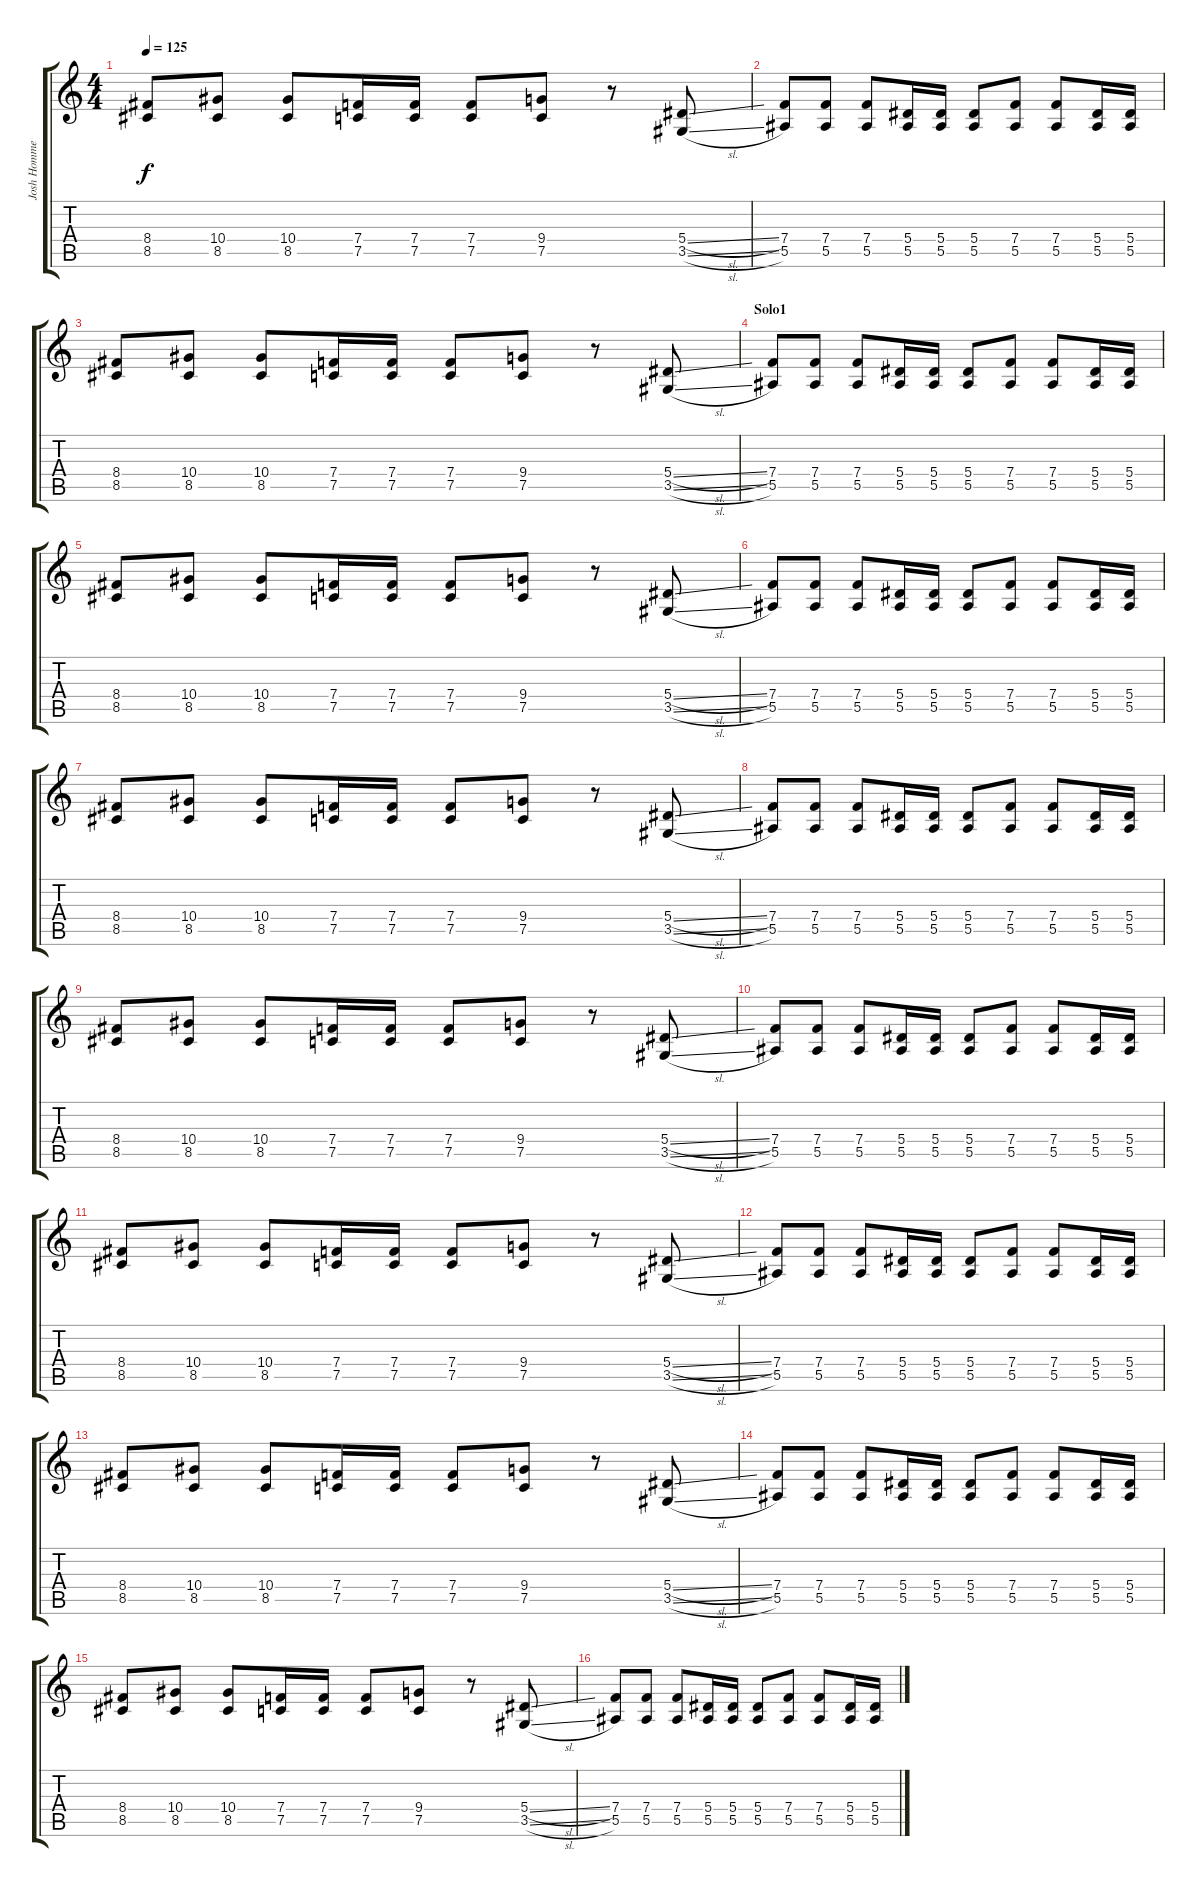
\track ("Josh Homme (guitar)" "Josh Homme") {instrument distortionguitar}
\staff {score tabs}
\tuning (C4 G3 Eb3 Bb2 F2 C2) {hide}
\ts (4 4)
\section ("" "")
\tempo 125
\clef g2
\ks c
(8.4 8.5).8{dy f} (10.4 8.5).8 (10.4 8.5).8 (7.4 7.5).16 (7.4 7.5).16 (7.4 7.5).8 (9.4 7.5).8 r.8 (5.4{sl} 3.5{sl}).8 |
(7.4 5.5).8 (7.4 5.5).8 (7.4 5.5).8 (5.4 5.5).16 (5.4 5.5).16 (5.4 5.5).8 (7.4 5.5).8 (7.4 5.5).8 (5.4 5.5).16 (5.4 5.5).16 |
(8.4 8.5).8{volume 12} (10.4 8.5).8 (10.4 8.5).8 (7.4 7.5).16 (7.4 7.5).16 (7.4 7.5).8 (9.4 7.5).8 r.8 (5.4{sl} 3.5{sl}).8 |
\section ("" "Solo1")
(7.4 5.5).8 (7.4 5.5).8 (7.4 5.5).8 (5.4 5.5).16 (5.4 5.5).16 (5.4 5.5).8 (7.4 5.5).8 (7.4 5.5).8 (5.4 5.5).16 (5.4 5.5).16 |
(8.4 8.5).8 (10.4 8.5).8 (10.4 8.5).8 (7.4 7.5).16 (7.4 7.5).16 (7.4 7.5).8 (9.4 7.5).8 r.8 (5.4{sl} 3.5{sl}).8 |
(7.4 5.5).8 (7.4 5.5).8 (7.4 5.5).8 (5.4 5.5).16 (5.4 5.5).16 (5.4 5.5).8 (7.4 5.5).8 (7.4 5.5).8 (5.4 5.5).16 (5.4 5.5).16 |
(8.4 8.5).8 (10.4 8.5).8 (10.4 8.5).8 (7.4 7.5).16 (7.4 7.5).16 (7.4 7.5).8 (9.4 7.5).8 r.8 (5.4{sl} 3.5{sl}).8 |
(7.4 5.5).8 (7.4 5.5).8 (7.4 5.5).8 (5.4 5.5).16 (5.4 5.5).16 (5.4 5.5).8 (7.4 5.5).8 (7.4 5.5).8 (5.4 5.5).16 (5.4 5.5).16 |
(8.4 8.5).8 (10.4 8.5).8 (10.4 8.5).8 (7.4 7.5).16 (7.4 7.5).16 (7.4 7.5).8 (9.4 7.5).8 r.8 (5.4{sl} 3.5{sl}).8 |
(7.4 5.5).8 (7.4 5.5).8 (7.4 5.5).8 (5.4 5.5).16 (5.4 5.5).16 (5.4 5.5).8 (7.4 5.5).8 (7.4 5.5).8 (5.4 5.5).16 (5.4 5.5).16 |
(8.4 8.5).8 (10.4 8.5).8 (10.4 8.5).8 (7.4 7.5).16 (7.4 7.5).16 (7.4 7.5).8 (9.4 7.5).8 r.8 (5.4{sl} 3.5{sl}).8 |
(7.4 5.5).8 (7.4 5.5).8 (7.4 5.5).8 (5.4 5.5).16 (5.4 5.5).16 (5.4 5.5).8 (7.4 5.5).8 (7.4 5.5).8 (5.4 5.5).16 (5.4 5.5).16 |
(8.4 8.5).8 (10.4 8.5).8 (10.4 8.5).8 (7.4 7.5).16 (7.4 7.5).16 (7.4 7.5).8 (9.4 7.5).8 r.8 (5.4{sl} 3.5{sl}).8 |
(7.4 5.5).8 (7.4 5.5).8 (7.4 5.5).8 (5.4 5.5).16 (5.4 5.5).16 (5.4 5.5).8 (7.4 5.5).8 (7.4 5.5).8 (5.4 5.5).16 (5.4 5.5).16 |
(8.4 8.5).8 (10.4 8.5).8 (10.4 8.5).8 (7.4 7.5).16 (7.4 7.5).16 (7.4 7.5).8 (9.4 7.5).8 r.8 (5.4{sl} 3.5{sl}).8 |
(7.4 5.5).8 (7.4 5.5).8 (7.4 5.5).8 (5.4 5.5).16 (5.4 5.5).16 (5.4 5.5).8 (7.4 5.5).8 (7.4 5.5).8 (5.4 5.5).16 (5.4 5.5).16
